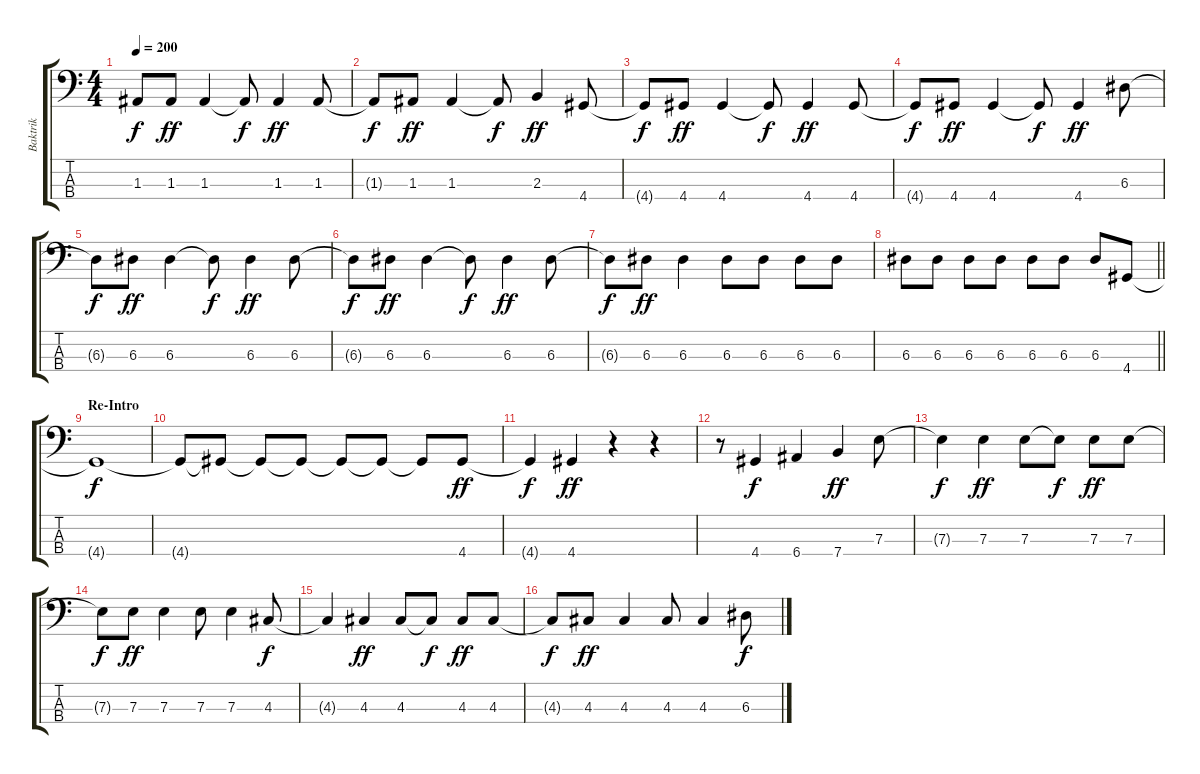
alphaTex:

\track ("Baktrik" "Baktrik") {instrument electricbasspick}
\staff {score tabs}
\tuning (G2 D2 A1 E1) {hide}
\ts (4 4)
\tempo 200
\clef f4
\ks c
1.3{t}.8{dy f} 1.3.8{dy ff} 1.3.4 1.3{t}.8{dy f} 1.3.4{dy ff} 1.3.8 |
1.3{t}.8{dy f} 1.3.8{dy ff} 1.3.4 1.3{t}.8{dy f} 2.3.4{dy ff} 4.4.8 |
4.4{t}.8{dy f} 4.4.8{dy ff} 4.4.4 4.4{t}.8{dy f} 4.4.4{dy ff} 4.4.8 |
4.4{t}.8{dy f} 4.4.8{dy ff} 4.4.4 4.4{t}.8{dy f} 4.4.4{dy ff} 6.3.8 |
6.3{t}.8{dy f} 6.3.8{dy ff} 6.3.4 6.3{t}.8{dy f} 6.3.4{dy ff} 6.3.8 |
6.3{t}.8{dy f} 6.3.8{dy ff} 6.3.4 6.3{t}.8{dy f} 6.3.4{dy ff} 6.3.8 |
6.3{t}.8{dy f} 6.3.8{dy ff} 6.3.4 6.3.8 6.3.8 6.3.8 6.3.8 |
\barLineRight lightlight
6.3.8 6.3.8 6.3.8 6.3.8 6.3.8 6.3.8 6.3.8 4.4.8 |
\section ("" "Re-Intro")
4.4{t}.1{dy f} |
4.4{t}.8 4.4{t}.8 4.4{t}.8 4.4{t}.8 4.4{t}.8 4.4{t}.8 4.4{t}.8 4.4.8{dy ff} |
4.4{t}.4{dy f} 4.4.4{dy ff} r.4 r.4 |
r.8 4.4.4{dy f} 6.4.4 7.4.4{dy ff} 7.3.8 |
7.3{t}.4{dy f} 7.3.4{dy ff} 7.3.8 7.3{t}.8{dy f} 7.3.8{dy ff} 7.3.8 |
7.3{t}.8{dy f} 7.3.8{dy ff} 7.3.4 7.3.8 7.3.4 4.3.8{dy f} |
4.3{t}.4 4.3.4{dy ff} 4.3.8 4.3{t}.8{dy f} 4.3.8{dy ff} 4.3.8 |
4.3{t}.8{dy f} 4.3.8{dy ff} 4.3.4 4.3.8 4.3.4 6.3.8{dy f}
